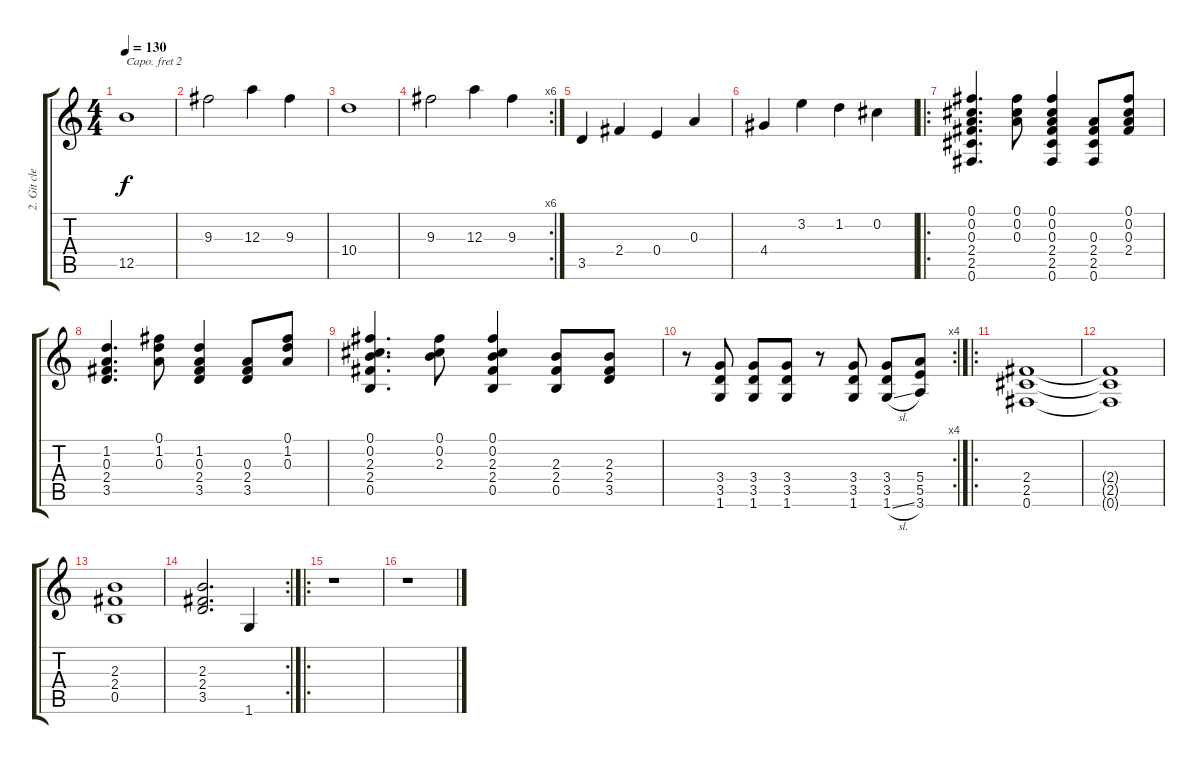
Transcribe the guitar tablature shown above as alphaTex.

\track ("2. Git clean" "2. Git cle") {instrument acousticguitarnylon}
\staff {score tabs}
\capo 2
\tuning (E4 B3 G3 D3 A2 E2) {hide}
\ts (4 4)
\tempo 130
\clef g2
\ks c
12.5.1{dy f} |
9.3.2 12.3.4 9.3.4 |
10.4.1 |
\rc 6
9.3.2 12.3.4 9.3.4 |
3.5.4 2.4.4 0.4.4 0.3.4 |
4.4.4 3.2.4 1.2.4 0.2.4 |
\ro
(0.1 0.2 0.3 2.4 2.5 0.6).4{d} (0.1 0.2 0.3).8 (0.1 0.2 0.3 2.4 2.5 0.6).4 (0.3 2.4 2.5 0.6).8 (0.1 0.2 0.3 2.4).8 |
(1.2 0.3 2.4 3.5).4{d} (0.1 1.2 0.3).8 (1.2 0.3 2.4 3.5).4 (0.3 2.4 3.5).8 (0.1 1.2 0.3).8 |
(0.1 0.2 2.3 2.4 0.5).4{d} (0.1 0.2 2.3).8 (0.1 0.2 2.3 2.4 0.5).4 (2.3 2.4 0.5).8 (2.3 2.4 3.5).8 |
\rc 4
r.8 (3.4 3.5 1.6).8 (3.4 3.5 1.6).8 (3.4 3.5 1.6).8 r.8 (3.4 3.5 1.6).8 (3.4 3.5 1.6{sl}).8 (5.4 5.5 3.6).8 |
\ro
(2.4 2.5 0.6).1 |
(2.4{t} 2.5{t} 0.6{t}).1 |
(2.3 2.4 0.5).1 |
\rc 2
(2.3 2.4 3.5).2{d} 1.6.4 |
\ro
r.1 |
r.1
